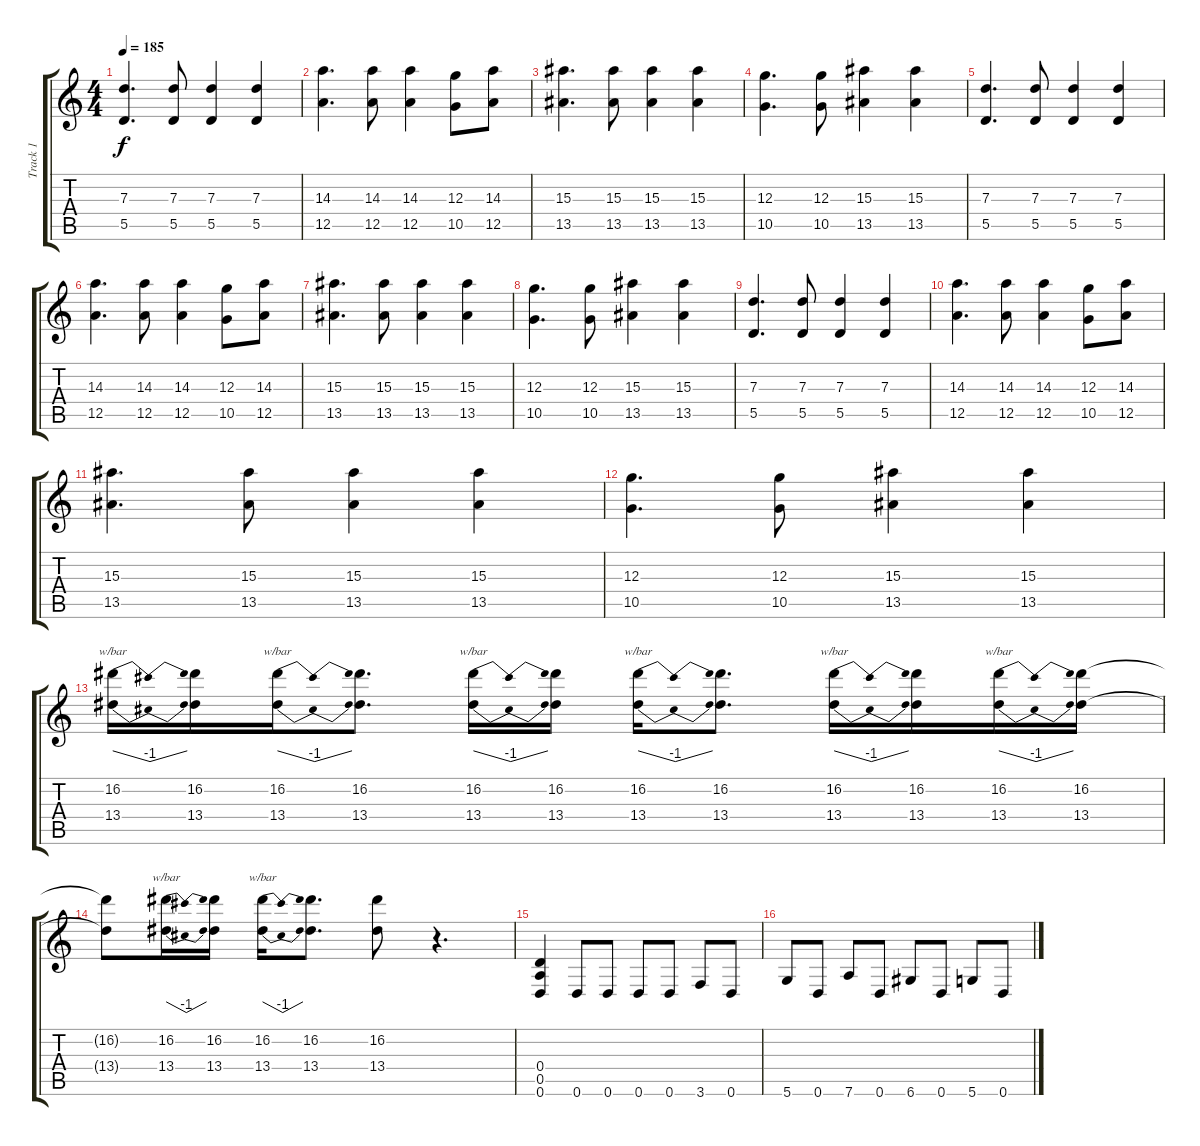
\track ("Track 1" "Track 1") {instrument overdrivenguitar}
\staff {score tabs}
\tuning (E4 B3 G3 D3 A2 D2) {hide}
\ts (4 4)
\tempo 185
\clef g2
\ks c
(7.3 5.5).4{d dy f} (7.3 5.5).8 (7.3 5.5).4 (7.3 5.5).4 |
(14.3 12.5).4{d} (14.3 12.5).8 (14.3 12.5).4 (12.3 10.5).8 (14.3 12.5).8 |
(15.3 13.5).4{d} (15.3 13.5).8 (15.3 13.5).4 (15.3 13.5).4 |
(12.3 10.5).4{d} (12.3 10.5).8 (15.3 13.5).4 (15.3 13.5).4 |
(7.3 5.5).4{d} (7.3 5.5).8 (7.3 5.5).4 (7.3 5.5).4 |
(14.3 12.5).4{d} (14.3 12.5).8 (14.3 12.5).4 (12.3 10.5).8 (14.3 12.5).8 |
(15.3 13.5).4{d} (15.3 13.5).8 (15.3 13.5).4 (15.3 13.5).4 |
(12.3 10.5).4{d} (12.3 10.5).8 (15.3 13.5).4 (15.3 13.5).4 |
(7.3 5.5).4{d} (7.3 5.5).8 (7.3 5.5).4 (7.3 5.5).4 |
(14.3 12.5).4{d} (14.3 12.5).8 (14.3 12.5).4 (12.3 10.5).8 (14.3 12.5).8 |
(15.3 13.5).4{d} (15.3 13.5).8 (15.3 13.5).4 (15.3 13.5).4 |
(12.3 10.5).4{d} (12.3 10.5).8 (15.3 13.5).4 (15.3 13.5).4 |
(16.2 13.4).16{tbe (dip default 0 0 30 -4 60 0)} (16.2 13.4).16 (16.2 13.4).16{tbe (dip default 0 0 30 -4 60 0)} (16.2 13.4).8{d} (16.2 13.4).16{tbe (dip default 0 0 30 -4 60 0)} (16.2 13.4).16 (16.2 13.4).16{tbe (dip default 0 0 30 -4 60 0)} (16.2 13.4).8{d} (16.2 13.4).16{tbe (dip default 0 0 30 -4 60 0)} (16.2 13.4).16 (16.2 13.4).16{tbe (dip default 0 0 30 -4 60 0)} (16.2 13.4).16 |
(16.2{t} 13.4{t}).8 (16.2 13.4).16{tbe (dip default 0 0 30 -4 60 0)} (16.2 13.4).16 (16.2 13.4).16{tbe (dip default 0 0 30 -4 60 0)} (16.2 13.4).8{d} (16.2 13.4).8 r.4{d} |
(0.4 0.5 0.6).4 0.6.8 0.6.8 0.6.8 0.6.8 3.6.8 0.6.8 |
5.6.8 0.6.8 7.6.8 0.6.8 6.6.8 0.6.8 5.6.8 0.6.8
